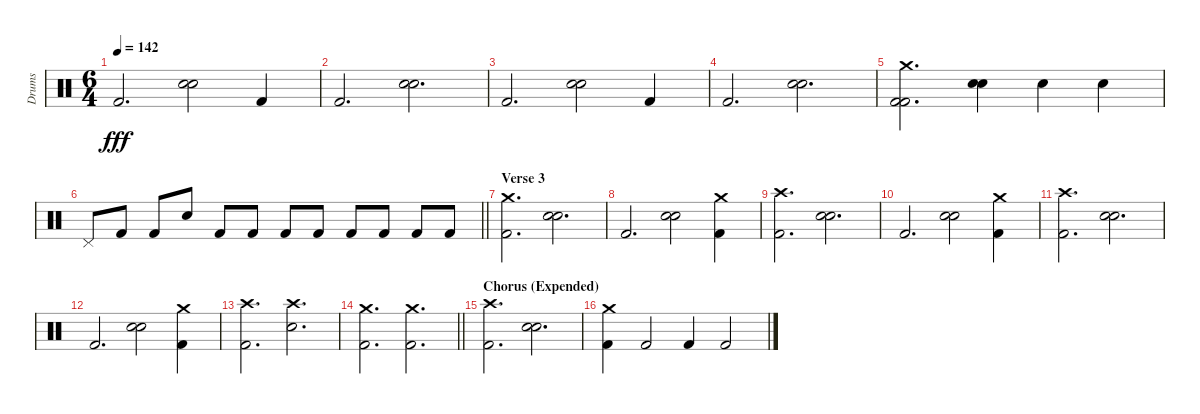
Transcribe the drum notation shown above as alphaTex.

\track ("Drums" "Drums") {instrument percussion}
\staff {score}
\articulation defaults
\ts (6 4)
\tempo 142
\clef neutral
\ks c "Kick (hit) 2".2{d dy fff}
("Snare (hit) 2" "Snare (hit) 2").2 "Kick (hit) 2".4 |
"Kick (hit) 2".2{d} ("Snare (hit) 2" "Snare (hit) 2").2{d} |
"Kick (hit) 2".2{d} ("Snare (hit) 2" "Snare (hit) 2").2 "Kick (hit) 2".4 |
"Kick (hit) 2".2{d} ("Snare (hit) 2" "Snare (hit) 2").2{d} |
("Crash medium (hit)" "Kick (hit) 2" "Kick (hit) 2").2{d} ("Snare (hit) 2" "Snare (hit) 2").4 "Snare (hit) 2".4 "Snare (hit) 2".4 |
\barLineRight lightlight "Pedal Hi-Hat (hit)".8 "Kick (hit) 2".8 "Kick (hit) 2".8 "Snare (hit) 2".8 "Kick (hit) 2".8 "Kick (hit) 2".8 "Kick (hit) 2".8 "Kick (hit) 2".8 "Kick (hit) 2".8 "Kick (hit) 2".8 "Kick (hit) 2".8 "Kick (hit) 2".8
|
\section ("" "Verse 3")
("Crash medium (hit)" "Kick (hit) 2").2{d} ("Snare (hit) 2" "Snare (hit) 2").2{d} |
"Kick (hit) 2".2{d} ("Snare (hit) 2" "Snare (hit) 2").2 ("Crash medium (hit)" "Kick (hit) 2").4 |
("Kick (hit) 2" "Crash high (hit)").2{d} ("Snare (hit) 2" "Snare (hit) 2").2{d} |
"Kick (hit) 2".2{d} ("Snare (hit) 2" "Snare (hit) 2").2 ("Crash medium (hit)" "Kick (hit) 2").4 |
("Kick (hit) 2" "Crash high (hit)").2{d} ("Snare (hit) 2" "Snare (hit) 2").2{d} |
"Kick (hit) 2".2{d} ("Snare (hit) 2" "Snare (hit) 2").2 ("Crash medium (hit)" "Kick (hit) 2").4 |
("Kick (hit) 2" "Crash high (hit)").2{d} ("Snare (hit) 2" "Crash high (hit)").2{d} |
\barLineRight lightlight
("Crash medium (hit)" "Kick (hit) 2").2{d} ("Crash medium (hit)" "Kick (hit) 2").2{d} |
\section ("" "Chorus (Expended)")
("Kick (hit) 2" "Crash high (hit)").2{d} ("Snare (hit) 2" "Snare (hit) 2").2{d} |
("Kick (hit) 2" "Crash medium (hit)").4 "Kick (hit) 2".2 "Kick (hit) 2".4 "Kick (hit) 2".2
